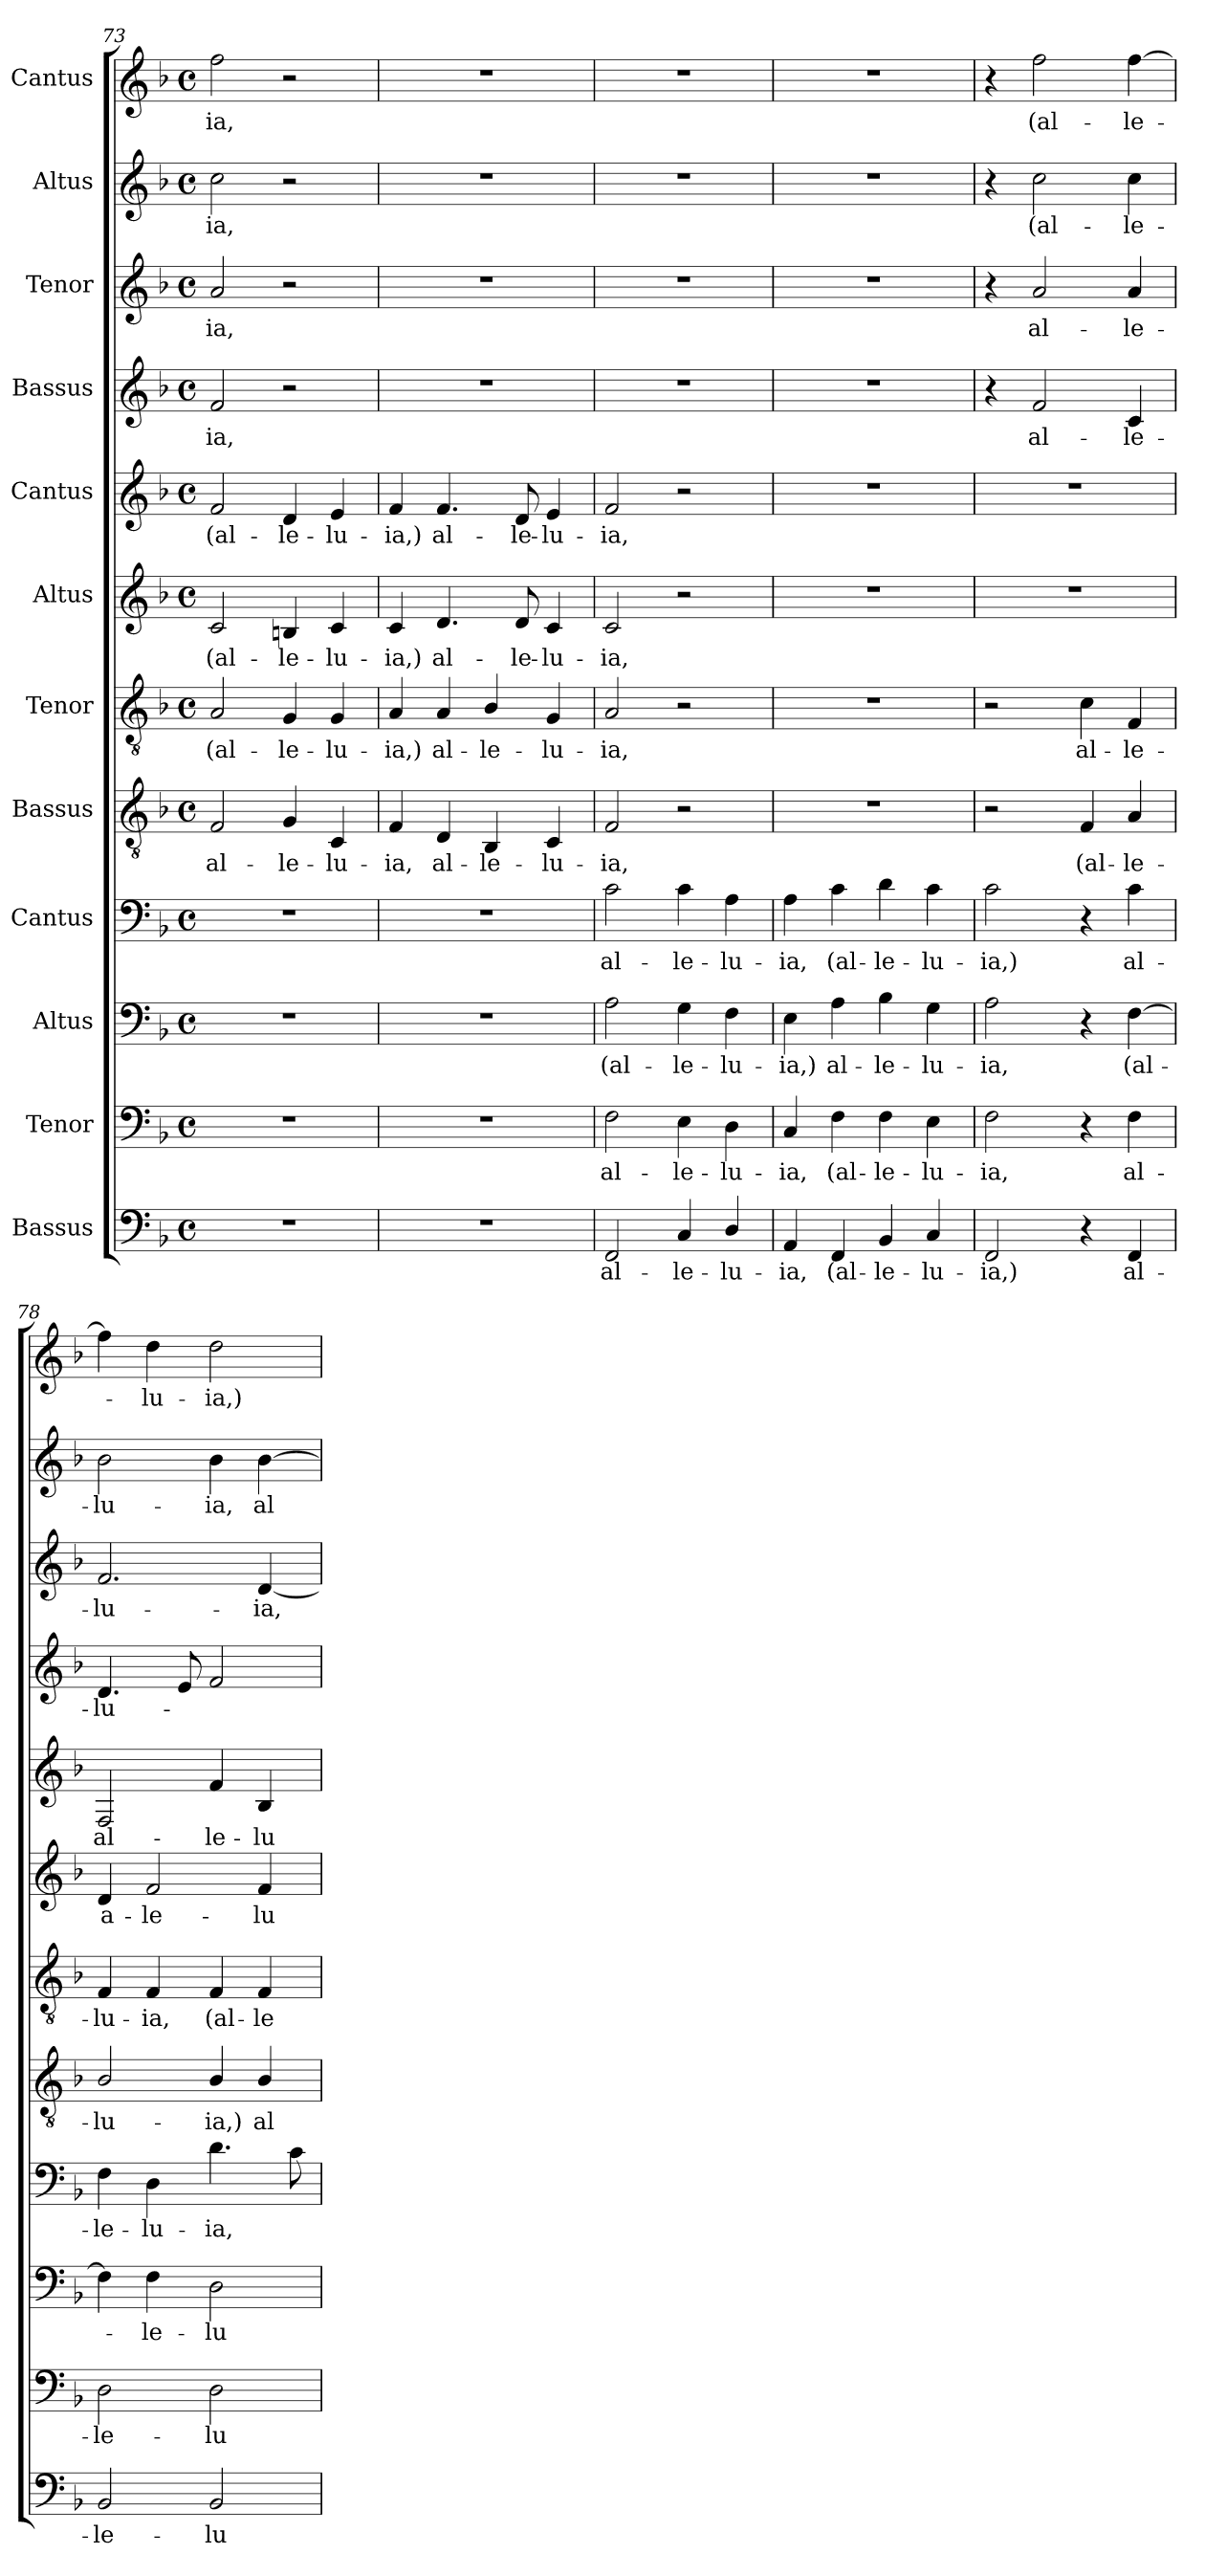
**kern	**text	**kern	**text	**kern	**text	**kern	**text	**kern	**text	**kern	**text	**kern	**text	**kern	**text	**kern	**text	**kern	**text	**kern	**text	**kern	**text
*part12	*part12	*part11	*part11	*part10	*part10	*part9	*part9	*part8	*part8	*part7	*part7	*part6	*part6	*part5	*part5	*part4	*part4	*part3	*part3	*part2	*part2	*part1	*part1
*staff12	*staff12	*staff11	*staff11	*staff10	*staff10	*staff9	*staff9	*staff8	*staff8	*staff7	*staff7	*staff6	*staff6	*staff5	*staff5	*staff4	*staff4	*staff3	*staff3	*staff2	*staff2	*staff1	*staff1
*I"Bassus	*	*I"Tenor	*	*I"Altus	*	*I"Cantus	*	*I"Bassus	*	*I"Tenor	*	*I"Altus	*	*I"Cantus	*	*I"Bassus	*	*I"Tenor	*	*I"Altus	*	*I"Cantus	*
*clefF4	*	*clefF4	*	*clefF4	*	*clefF4	*	*clefGv2	*	*clefGv2	*	*clefG2	*	*clefG2	*	*clefG2	*	*clefG2	*	*clefG2	*	*clefG2	*
*k[b-]	*	*k[b-]	*	*k[b-]	*	*k[b-]	*	*k[b-]	*	*k[b-]	*	*k[b-]	*	*k[b-]	*	*k[b-]	*	*k[b-]	*	*k[b-]	*	*k[b-]	*
*F:	*	*F:	*	*F:	*	*F:	*	*F:	*	*F:	*	*F:	*	*F:	*	*F:	*	*F:	*	*F:	*	*F:	*
*M4/4	*	*M4/4	*	*M4/4	*	*M4/4	*	*M4/4	*	*M4/4	*	*M4/4	*	*M4/4	*	*M4/4	*	*M4/4	*	*M4/4	*	*M4/4	*
*met(c)	*	*met(c)	*	*met(c)	*	*met(c)	*	*met(c)	*	*met(c)	*	*met(c)	*	*met(c)	*	*met(c)	*	*met(c)	*	*met(c)	*	*met(c)	*
=73	=73	=73	=73	=73	=73	=73	=73	=73	=73	=73	=73	=73	=73	=73	=73	=73	=73	=73	=73	=73	=73	=73	=73
!	!	!	!	!	!	!	!	!	!LO:LY:b:cj	!	!LO:LY:b:cj	!	!LO:LY:b:cj	!	!LO:LY:b:cj	!	!LO:LY:b:cj	!	!LO:LY:b:cj	!	!LO:LY:b:cj	!	!LO:LY:b:cj
1r	.	1r	.	1r	.	1r	.	2F/	al-	2A/	(al-	2c/	(al-	2f/	(al-	2f/	-ia,	2a/	-ia,	2cc\	-ia,	2ff\	-ia,
!	!	!	!	!	!	!	!	!	!LO:LY:b:cj	!	!LO:LY:b:cj	!	!LO:LY:b:cj	!	!LO:LY:b:cj	!	!	!	!	!	!	!	!
.	.	.	.	.	.	.	.	4G/	-le-	4G/	-le-	4Bn/	-le-	4d/	-le-	2r	.	2r	.	2r	.	2r	.
!	!	!	!	!	!	!	!	!	!LO:LY:b:cj	!	!LO:LY:b:cj	!	!LO:LY:b:cj	!	!LO:LY:b:cj	!	!	!	!	!	!	!	!
.	.	.	.	.	.	.	.	4C/	-lu-	4G/	-lu-	4c/	-lu-	4e/	-lu-	.	.	.	.	.	.	.	.
=74	=74	=74	=74	=74	=74	=74	=74	=74	=74	=74	=74	=74	=74	=74	=74	=74	=74	=74	=74	=74	=74	=74	=74
!	!	!	!	!	!	!	!	!	!LO:LY:b:cj	!	!LO:LY:b:cj	!	!LO:LY:b:cj	!	!LO:LY:b:cj	!	!	!	!	!	!	!	!
1r	.	1r	.	1r	.	1r	.	4F/	-ia,	4A/	-ia,)	4c/	-ia,)	4f/	-ia,)	1r	.	1r	.	1r	.	1r	.
!	!	!	!	!	!	!	!	!	!LO:LY:b:cj	!	!LO:LY:b:cj	!	!LO:LY:b:cj	!	!LO:LY:b:cj	!	!	!	!	!	!	!	!
.	.	.	.	.	.	.	.	4D/	al-	4A/	al-	4.d/	al-	4.f/	al-	.	.	.	.	.	.	.	.
!	!	!	!	!	!	!	!	!	!LO:LY:b	!	!LO:LY:b	!	!	!	!	!	!	!	!	!	!	!	!
.	.	.	.	.	.	.	.	4BB-/	-le-	4B-/	-le-	.	.	.	.	.	.	.	.	.	.	.	.
!	!	!	!	!	!	!	!	!	!	!	!	!	!LO:LY:b:cj	!	!LO:LY:b:cj	!	!	!	!	!	!	!	!
.	.	.	.	.	.	.	.	.	.	.	.	8d/	-le-	8d/	-le-	.	.	.	.	.	.	.	.
!	!	!	!	!	!	!	!	!	!LO:LY:b:cj	!	!LO:LY:b:cj	!	!LO:LY:b:cj	!	!LO:LY:b:cj	!	!	!	!	!	!	!	!
.	.	.	.	.	.	.	.	4C/	-lu-	4G/	-lu-	4c/	-lu-	4e/	-lu-	.	.	.	.	.	.	.	.
=75	=75	=75	=75	=75	=75	=75	=75	=75	=75	=75	=75	=75	=75	=75	=75	=75	=75	=75	=75	=75	=75	=75	=75
!	!LO:LY:b:cj	!	!LO:LY:b:cj	!	!LO:LY:b:cj	!	!LO:LY:b:cj	!	!LO:LY:b:cj	!	!LO:LY:b:cj	!	!LO:LY:b:cj	!	!LO:LY:b:cj	!	!	!	!	!	!	!	!
2FF/	al-	2F\	al-	2A\	(al-	2c\	al-	2F/	-ia,	2A/	-ia,	2c/	-ia,	2f/	-ia,	1r	.	1r	.	1r	.	1r	.
!	!LO:LY:b:cj	!	!LO:LY:b:cj	!	!LO:LY:b:cj	!	!LO:LY:b:cj	!	!	!	!	!	!	!	!	!	!	!	!	!	!	!	!
4C/	-le-	4E\	-le-	4G\	-le-	4c\	-le-	2r	.	2r	.	2r	.	2r	.	.	.	.	.	.	.	.	.
!	!LO:LY:b:cj	!	!LO:LY:b:cj	!	!LO:LY:b:cj	!	!LO:LY:b:cj	!	!	!	!	!	!	!	!	!	!	!	!	!	!	!	!
4D/	-lu-	4D\	-lu-	4F\	-lu-	4A\	-lu-	.	.	.	.	.	.	.	.	.	.	.	.	.	.	.	.
=76	=76	=76	=76	=76	=76	=76	=76	=76	=76	=76	=76	=76	=76	=76	=76	=76	=76	=76	=76	=76	=76	=76	=76
!	!LO:LY:b:cj	!	!LO:LY:b:cj	!	!LO:LY:b:cj	!	!LO:LY:b:cj	!	!	!	!	!	!	!	!	!	!	!	!	!	!	!	!
4AA/	-ia,	4C/	-ia,	4E\	-ia,)	4A\	-ia,	1r	.	1r	.	1r	.	1r	.	1r	.	1r	.	1r	.	1r	.
!	!LO:LY:b:cj	!	!LO:LY:b:cj	!	!LO:LY:b:cj	!	!LO:LY:b:cj	!	!	!	!	!	!	!	!	!	!	!	!	!	!	!	!
4FF/	(al-	4F\	(al-	4A\	al-	4c\	(al-	.	.	.	.	.	.	.	.	.	.	.	.	.	.	.	.
!	!LO:LY:b:cj	!	!LO:LY:b:cj	!	!LO:LY:b:cj	!	!LO:LY:b:cj	!	!	!	!	!	!	!	!	!	!	!	!	!	!	!	!
4BB-/	-le-	4F\	-le-	4B-\	-le-	4d\	-le-	.	.	.	.	.	.	.	.	.	.	.	.	.	.	.	.
!	!LO:LY:b:cj	!	!LO:LY:b:cj	!	!LO:LY:b:cj	!	!LO:LY:b:cj	!	!	!	!	!	!	!	!	!	!	!	!	!	!	!	!
4C/	-lu-	4E\	-lu-	4G\	-lu-	4c\	-lu-	.	.	.	.	.	.	.	.	.	.	.	.	.	.	.	.
!!LO:PB:g=z
=77	=77	=77	=77	=77	=77	=77	=77	=77	=77	=77	=77	=77	=77	=77	=77	=77	=77	=77	=77	=77	=77	=77	=77
!	!LO:LY:b:cj	!	!LO:LY:b:cj	!	!LO:LY:b:cj	!	!LO:LY:b:cj	!	!	!	!	!	!	!	!	!	!	!	!	!	!	!	!
2FF/	-ia,)	2F\	-ia,	2A\	-ia,	2c\	-ia,)	2r	.	2r	.	1r	.	1r	.	4r	.	4r	.	4r	.	4r	.
!	!	!	!	!	!	!	!	!	!	!	!	!	!	!	!	!	!LO:LY:b:cj	!	!LO:LY:b:cj	!	!LO:LY:b:cj	!	!LO:LY:b:cj
.	.	.	.	.	.	.	.	.	.	.	.	.	.	.	.	2f/	al-	2a/	al-	2cc\	(al-	2ff\	(al-
!	!	!	!	!	!	!	!	!	!LO:LY:b:cj	!	!LO:LY:b:cj	!	!	!	!	!	!	!	!	!	!	!	!
4r	.	4r	.	4r	.	4r	.	4F/	(al-	4c\	al-	.	.	.	.	.	.	.	.	.	.	.	.
!	!LO:LY:b:cj	!	!LO:LY:b:cj	!	!LO:LY:b:cj	!	!LO:LY:b:cj	!	!LO:LY:b:cj	!	!LO:LY:b:cj	!	!	!	!	!	!LO:LY:b:cj	!	!LO:LY:b:cj	!	!LO:LY:b:cj	!	!LO:LY:b:cj
4FF/	al-	4F\	al-	[>4F\	(al-	4c\	al-	4A/	-le-	4F/	-le-	.	.	.	.	4c/	-le-	4a/	-le-	4cc\	-le-	[>4ff\	-le-
=78	=78	=78	=78	=78	=78	=78	=78	=78	=78	=78	=78	=78	=78	=78	=78	=78	=78	=78	=78	=78	=78	=78	=78
!	!LO:LY:b:cj	!	!LO:LY:b:cj	!	!	!	!LO:LY:b:cj	!	!LO:LY:b:cj	!	!LO:LY:b:cj	!	!LO:LY:b:cj	!	!LO:LY:b:cj	!	!LO:LY:b:cj	!	!LO:LY:b:cj	!	!LO:LY:b:cj	!	!
2BB-/	-le-	2D\	-le-	4F\]	.	4F\	-le-	2B-/	-lu-	4F/	-lu-	4d/	a-	2F/	al-	4.d/	-lu-	2.f/	-lu-	2b-\	-lu-	4ff\]	.
!	!	!	!	!	!LO:LY:b:cj	!	!LO:LY:b:cj	!	!	!	!LO:LY:b:cj	!	!LO:LY:b:cj	!	!	!	!	!	!	!	!	!	!LO:LY:b:cj
.	.	.	.	4F\	-le-	4D\	-lu-	.	.	4F/	-ia,	2f/	-le-	.	.	.	.	.	.	.	.	4dd\	-lu-
.	.	.	.	.	.	.	.	.	.	.	.	.	.	.	.	8e/	.	.	.	.	.	.	.
!	!LO:LY:b:cj	!	!LO:LY:b:cj	!	!LO:LY:b:cj	!	!LO:LY:b:cj	!	!LO:LY:b:cj	!	!LO:LY:b:cj	!	!	!	!LO:LY:b:cj	!	!	!	!	!	!LO:LY:b:cj	!	!LO:LY:b:cj
2BB-/	-lu-	2D\	-lu-	2D\	-lu-	4.d\	-ia,	4B-/	-ia,)	4F/	(al-	.	.	4f/	-le-	2f/	.	.	.	4b-\	-ia,	2dd\	-ia,)
!	!	!	!	!	!	!	!	!	!LO:LY:b:cj	!	!LO:LY:b:cj	!	!LO:LY:b:cj	!	!LO:LY:b:cj	!	!	!	!LO:LY:b:cj	!	!LO:LY:b:cj	!	!
.	.	.	.	.	.	.	.	4B-/	al-	4F/	-le-	4f/	-lu-	4B-/	-lu-	.	.	[<4d/	-ia,	[>4b-\	al-	.	.
.	.	.	.	.	.	8c\	.	.	.	.	.	.	.	.	.	.	.	.	.	.	.	.	.
=	=	=	=	=	=	=	=	=	=	=	=	=	=	=	=	=	=	=	=	=	=	=	=
*-	*-	*-	*-	*-	*-	*-	*-	*-	*-	*-	*-	*-	*-	*-	*-	*-	*-	*-	*-	*-	*-	*-	*-
